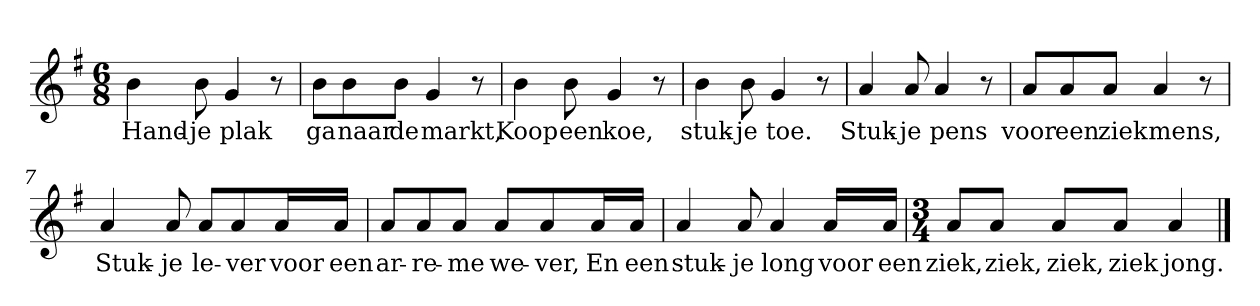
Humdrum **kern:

**kern	**text
*part1	*part1
*staff1	*staff1
*clefG2	*
*k[f#]	*
*G:	*
*M6/8	*
*MM120	*
=1	=1
4b	Hand-
8b	-je
4g	plak
8r	.
=2	=2
8b\L	ga
8b\	naar
8b\J	de
4g	markt,
8r	.
=3	=3
4b	Koop
8b	een
4g	koe,
8r	.
=4	=4
4b	stuk-
8b	-je
4g	toe.
8r	.
=5	=5
4a	Stuk-
8a	-je
4a	pens
8r	.
=6	=6
8a/L	voor
8a/	een
8a/J	ziek
4a	mens,
8r	.
=7	=7
4a	Stuk-
8a	-je
8a/L	le-
8a/	-ver
16a/L	voor
16a/JJ	een
=8	=8
8a/L	ar-
8a/	-re-
8a/J	-me
8a/L	we-
8a/	-ver,
16a/L	En
16a/JJ	een
=9	=9
4a	stuk-
8a	-je
4a	long
16a/LL	voor
16a/JJ	een
=10	=10
*M3/4	*
8a/L	ziek,
8a/J	ziek,
8a/L	ziek,
8a/J	ziek
4a	jong.
==	==
*-	*-
